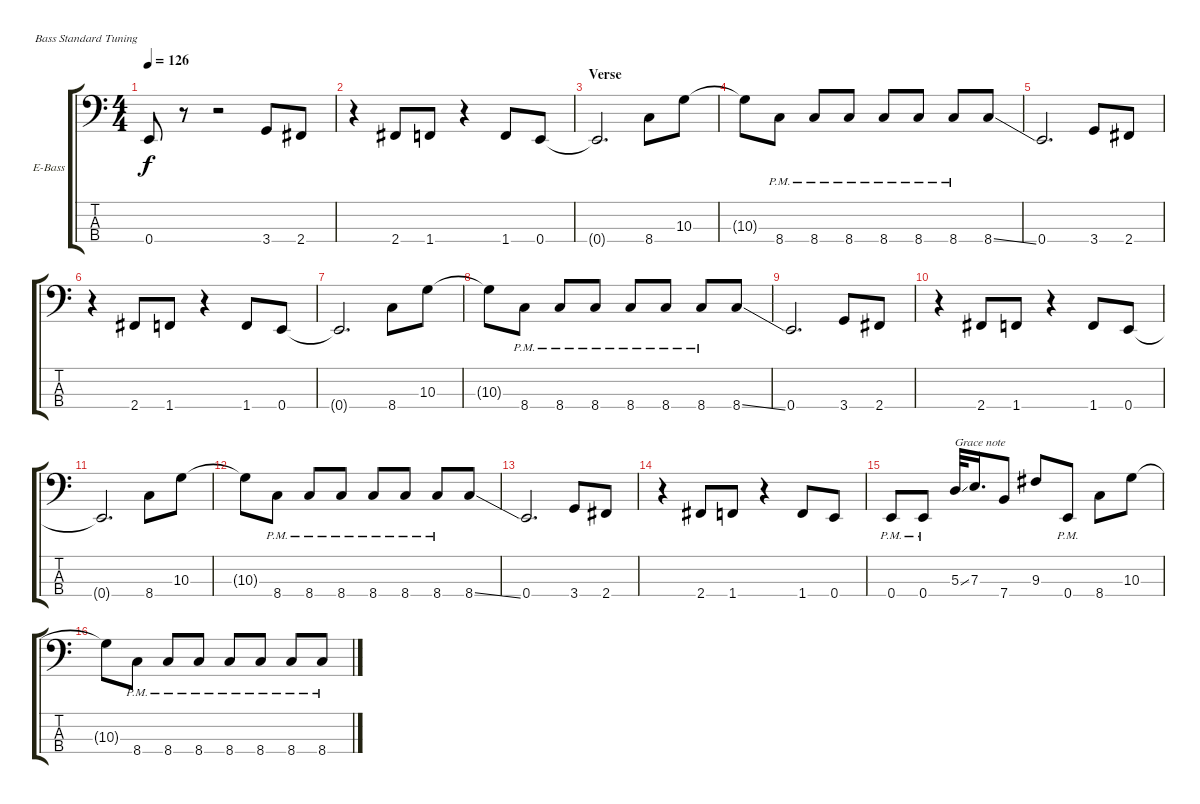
\bracketExtendMode groupsimilarinstruments
\firstSystemTrackNameOrientation horizontal
\otherSystemsTrackNameOrientation horizontal
\track ("D. Ellefson" "E-Bass") {instrument electricbasspick}
\staff {score tabs}
\tuning (G2 D2 A1 E1)
\ts (4 4)
\tempo 126
\clef f4
\ks c
0.4.8{dy f} r.8 r.2 3.4.8 2.4.8 |
r.4 2.4.8 1.4.8 r.4 1.4.8 0.4.8 |
\section ("" "Verse")
0.4{t}.2{d} 8.4.8 10.3.8 |
10.3{t}.8 8.4{pm}.8 8.4{pm}.8 8.4{pm}.8 8.4{pm}.8 8.4{pm}.8 8.4{pm}.8 8.4{ss}.8 |
0.4.2{d} 3.4.8 2.4.8 |
r.4 2.4.8 1.4.8 r.4 1.4.8 0.4.8 |
0.4{t}.2{d} 8.4.8 10.3.8 |
10.3{t}.8 8.4{pm}.8 8.4{pm}.8 8.4{pm}.8 8.4{pm}.8 8.4{pm}.8 8.4{pm}.8 8.4{ss}.8 |
0.4.2{d} 3.4.8 2.4.8 |
r.4 2.4.8 1.4.8 r.4 1.4.8 0.4.8 |
0.4{t}.2{d} 8.4.8 10.3.8 |
10.3{t}.8 8.4{pm}.8 8.4{pm}.8 8.4{pm}.8 8.4{pm}.8 8.4{pm}.8 8.4{pm}.8 8.4{ss}.8 |
0.4.2{d} 3.4.8 2.4.8 |
r.4 2.4.8 1.4.8 r.4 1.4.8 0.4.8 |
0.4{pm}.8 0.4{pm}.8 5.3{ss}.32{txt "Grace note"} 7.3.16{d} 7.4.8 9.3.8 0.4{pm}.8 8.4.8 10.3.8 |
10.3{t}.8 8.4{pm}.8 8.4{pm}.8 8.4{pm}.8 8.4{pm}.8 8.4{pm}.8 8.4{pm}.8 8.4{pm}.8
